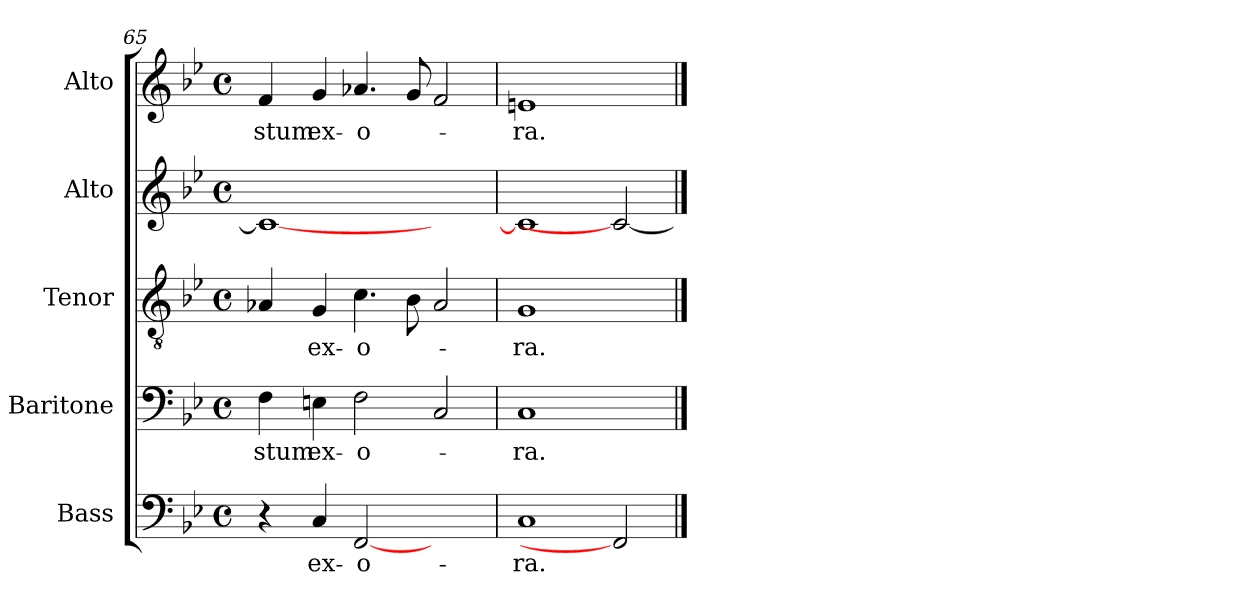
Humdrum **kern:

**kern	**text	**kern	**text	**kern	**text	**kern	**kern	**text
*part5	*part5	*part4	*part4	*part3	*part3	*part2	*part1	*part1
*staff5	*staff5	*staff4	*staff4	*staff3	*staff3	*staff2	*staff1	*staff1
*I"Bass	*	*I"Baritone	*	*I"Tenor	*	*I"Alto	*I"Alto	*
*I'B.	*	*I'Bar.	*	*I'T.	*	*I'A.	*I'A.	*
*clefF4	*	*clefF4	*	*clefGv2	*	*clefG2	*clefG2	*
*	*	*	*	*ITrd7c12	*	*	*	*
*k[b-e-]	*	*k[b-e-]	*	*k[b-e-]	*	*k[b-e-]	*k[b-e-]	*
*B-:	*	*B-:	*	*B-:	*	*B-:	*B-:	*
*M4/4	*	*M4/4	*	*M4/4	*	*M4/4	*M4/4	*
*met(c)	*	*met(c)	*	*met(c)	*	*met(c)	*met(c)	*
=65	=65	=65	=65	=65	=65	=65	=65	=65
!	!	!	!LO:LY:b:color=#000000	!	!	!	!	!
!	!	!	!	!	!	!	!	!LO:LY:b:color=#000000
4r	.	4Fi\	-stum	4AA-Xi/	.	1ci_	4fi/	-stum
!	!LO:LY:b:color=#000000	!	!	!	!	!	!	!
!	!	!	!LO:LY:b:color=#000000	!	!	!	!	!
!	!	!	!	!	!LO:LY:b:color=#000000	!	!	!
!	!	!	!	!	!	!	!	!LO:LY:b:color=#000000
4Ci/	ex-	4Eni\	ex-	4GGi/	ex-	.	4gi/	ex-
!	!LO:LY:b:color=#000000	!	!	!	!	!	!	!
!	!	!	!LO:LY:b:color=#000000	!	!	!	!	!
!	!	!	!	!	!LO:LY:b:color=#000000	!	!	!
!	!	!	!	!	!	!	!	!LO:LY:b:color=#000000
[2FFi	-o-	2Fi\	-o-	4.Ci\	-o-	.	4.a-Xi/	-o-
.	.	.	.	8BB-i\	.	.	8gi/	.
2ryy	.	2Ci/	.	2AA-i/	.	2ryy	2fi/	.
=66	=66	=66	=66	=66	=66	=66	=66	=66
!	!LO:LY:b:color=#000000	!	!	!	!	!	!	!
!	!	!	!LO:LY:b:color=#000000	!	!	!	!	!
!	!	!	!	!	!LO:LY:b:color=#000000	!	!	!
!	!	!	!	!	!	!	!	!LO:LY:b:color=#000000
1Ci	-ra.	1Ci	-ra.	1GGi	-ra.	1ci]	1eni	-ra.
2FFi]	.	2ryy	.	2ryy	.	2ci_	2ryy	.
==	==	==	==	==	==	==	==	==
*-	*-	*-	*-	*-	*-	*-	*-	*-
